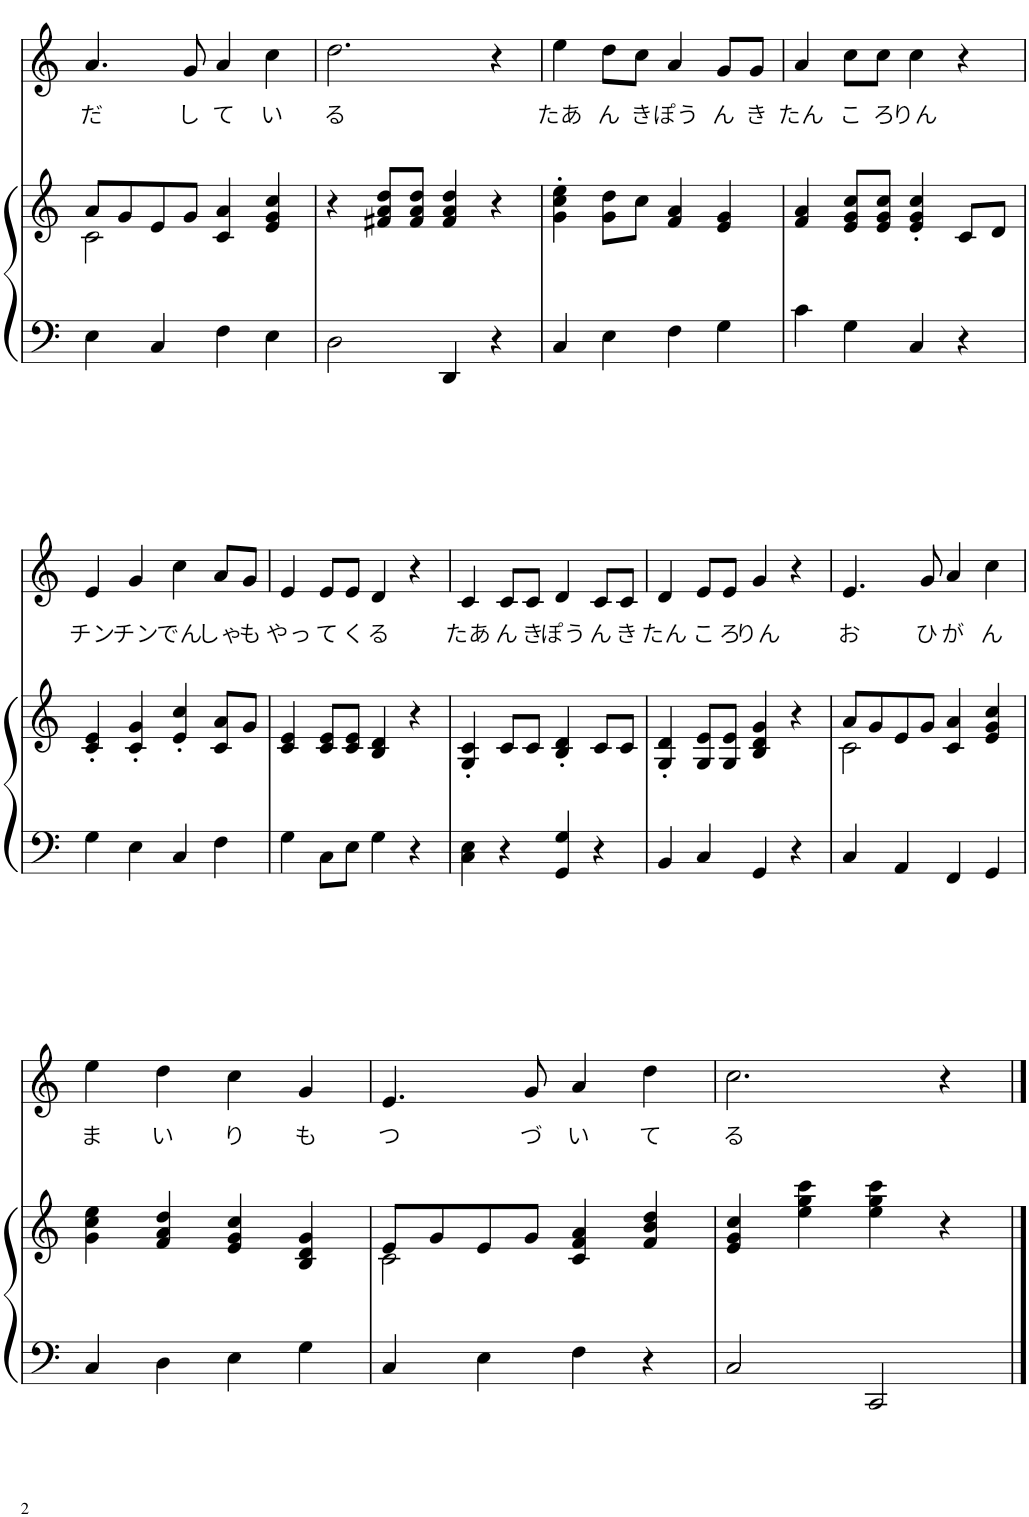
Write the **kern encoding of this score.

**kern	**kern	**kern	**text
*part2	*part2	*part1	*part1
*staff3	*staff2	*staff1	*staff1
*I"ピアノ	*	*I"Piano	*
!!LO:PB:g=z
*clefF4	*clefG2	*clefG2	*
*k[]	*k[]	*k[]	*
*M4/4	*M4/4	*M4/4	*
=13	=13	=13	=13
*	*^	*	*
!	!	!	!	!LO:LY:b
4E\	8a/L	2c\	4.a/	だ
.	8g/	.	.	.
4C/	8e/	.	.	.
!	!	!	!	!LO:LY:b
.	8g/J	.	8g/	し
!	!	!	!	!LO:LY:b
4F\	4c/ 4a/	2ryy	4a/	て
!	!	!	!	!LO:LY:b
4E\	4e/ 4g/ 4cc/	.	4cc\	い
*	*v	*v	*	*
=14	=14	=14	=14
!	!	!	!LO:LY:b
2D\	4r	2.dd\	る
.	8f#X/ 8a/ 8dd/L	.	.
.	8f#/ 8a/ 8dd/J	.	.
4DD/	4f#/ 4a/ 4dd/	.	.
4r	4r	4r	.
=15	=15	=15	=15
!	!	!	!LO:LY:b
4C/	4g\' 4cc\' 4ee\'	4ee\	たあ
!	!	!	!LO:LY:b
4E\	8g\ 8dd\L	8dd\L	ん
!	!	!	!LO:LY:b
.	8cc\J	8cc\J	き
!	!	!	!LO:LY:b
4F\	4f/ 4a/	4a/	ぽう
!	!	!	!LO:LY:b
4G\	4e/ 4g/	8g/L	ん
!	!	!	!LO:LY:b
.	.	8g/J	き
=16	=16	=16	=16
!	!	!	!LO:LY:b
4c\	4f/ 4a/	4a/	たん
!	!	!	!LO:LY:b
4G\	8e/ 8g/ 8cc/L	8cc\L	こ
!	!	!	!LO:LY:b
.	8e/ 8g/ 8cc/J	8cc\J	ろ
!	!	!	!LO:LY:b
4C/	4e/' 4g/' 4cc/'	4cc\	りん
4r	8c/L	4r	.
.	8d/J	.	.
!!LO:LB:g=z
=17	=17	=17	=17
!	!	!	!LO:LY:b
4G\	4c/' 4e/'	4e/	チン
!	!	!	!LO:LY:b
4E\	4c/' 4g/'	4g/	チン
!	!	!	!LO:LY:b
4C/	4e/' 4cc/'	4cc\	でん
!	!	!	!LO:LY:b
4F\	8c/ 8a/L	8a/L	しゃ
!	!	!	!LO:LY:b
.	8g/J	8g/J	も
=18	=18	=18	=18
!	!	!	!LO:LY:b
4G\	4c/ 4e/	4e/	やっ
!	!	!	!LO:LY:b
8C\L	8c/ 8e/L	8e/L	て
!	!	!	!LO:LY:b
8E\J	8c/ 8e/J	8e/J	く
!	!	!	!LO:LY:b
4G\	4B/ 4d/	4d/	る
4r	4r	4r	.
=19	=19	=19	=19
!	!	!	!LO:LY:b
4C\ 4E\	4G/' 4c/'	4c/	たあ
!	!	!	!LO:LY:b
4r	8c/L	8c/L	ん
!	!	!	!LO:LY:b
.	8c/J	8c/J	き
!	!	!	!LO:LY:b
4GG/ 4G/	4B/' 4d/'	4d/	ぽう
!	!	!	!LO:LY:b
4r	8c/L	8c/L	ん
!	!	!	!LO:LY:b
.	8c/J	8c/J	き
=20	=20	=20	=20
!	!	!	!LO:LY:b
4BB/	4G/' 4d/'	4d/	たん
!	!	!	!LO:LY:b
4C/	8G/ 8e/L	8e/L	こ
!	!	!	!LO:LY:b
.	8G/ 8e/J	8e/J	ろ
!	!	!	!LO:LY:b
4GG/	4B/ 4d/ 4g/	4g/	りん
4r	4r	4r	.
=21	=21	=21	=21
*	*^	*	*
!	!	!	!	!LO:LY:b
4C/	8a/L	2c\	4.e/	お
.	8g/	.	.	.
4AA/	8e/	.	.	.
!	!	!	!	!LO:LY:b
.	8g/J	.	8g/	ひ
!	!	!	!	!LO:LY:b
4FF/	4c/ 4a/	2ryy	4a/	が
!	!	!	!	!LO:LY:b
4GG/	4e/ 4g/ 4cc/	.	4cc\	ん
*	*v	*v	*	*
!!LO:LB:g=z
=22	=22	=22	=22
!	!	!	!LO:LY:b
4C/	4g\ 4cc\ 4ee\	4ee\	ま
!	!	!	!LO:LY:b
4D\	4f/ 4a/ 4dd/	4dd\	い
!	!	!	!LO:LY:b
4E\	4e/ 4g/ 4cc/	4cc\	り
!	!	!	!LO:LY:b
4G\	4B/ 4d/ 4g/	4g/	も
=23	=23	=23	=23
*	*^	*	*
!	!	!	!	!LO:LY:b
4C/	8e/L	2c\	4.e/	つ
.	8g/	.	.	.
4E\	8e/	.	.	.
!	!	!	!	!LO:LY:b
.	8g/J	.	8g/	づ
!	!	!	!	!LO:LY:b
4F\	4c/ 4f/ 4a/	2ryy	4a/	い
!	!	!	!	!LO:LY:b
4r	4f/ 4b/ 4dd/	.	4dd\	て
*	*v	*v	*	*
=24	=24	=24	=24
!	!	!	!LO:LY:b
2C/	4e/ 4g/ 4cc/	2.cc\	る
.	4ee\ 4gg\ 4ccc\	.	.
2CC/	4ee\ 4gg\ 4ccc\	.	.
.	4r	4r	.
==	==	==	==
*-	*-	*-	*-
